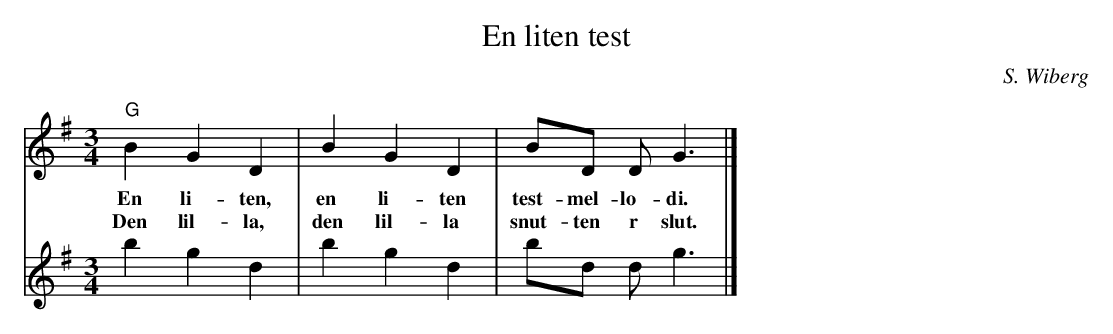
X:1
T:En liten test
M:3/4
L:1/8
C:S. Wiberg
K:G
V:1
"G" B2G2D2 | B2G2D2 | BD D G3|]
w:En li-ten, en li-ten test-mel-lo-di.
w:Den lil-la, den lil-la snut-ten  r slut.
V:2
b2g2d2 | b2g2d2 | bd d g3|]
